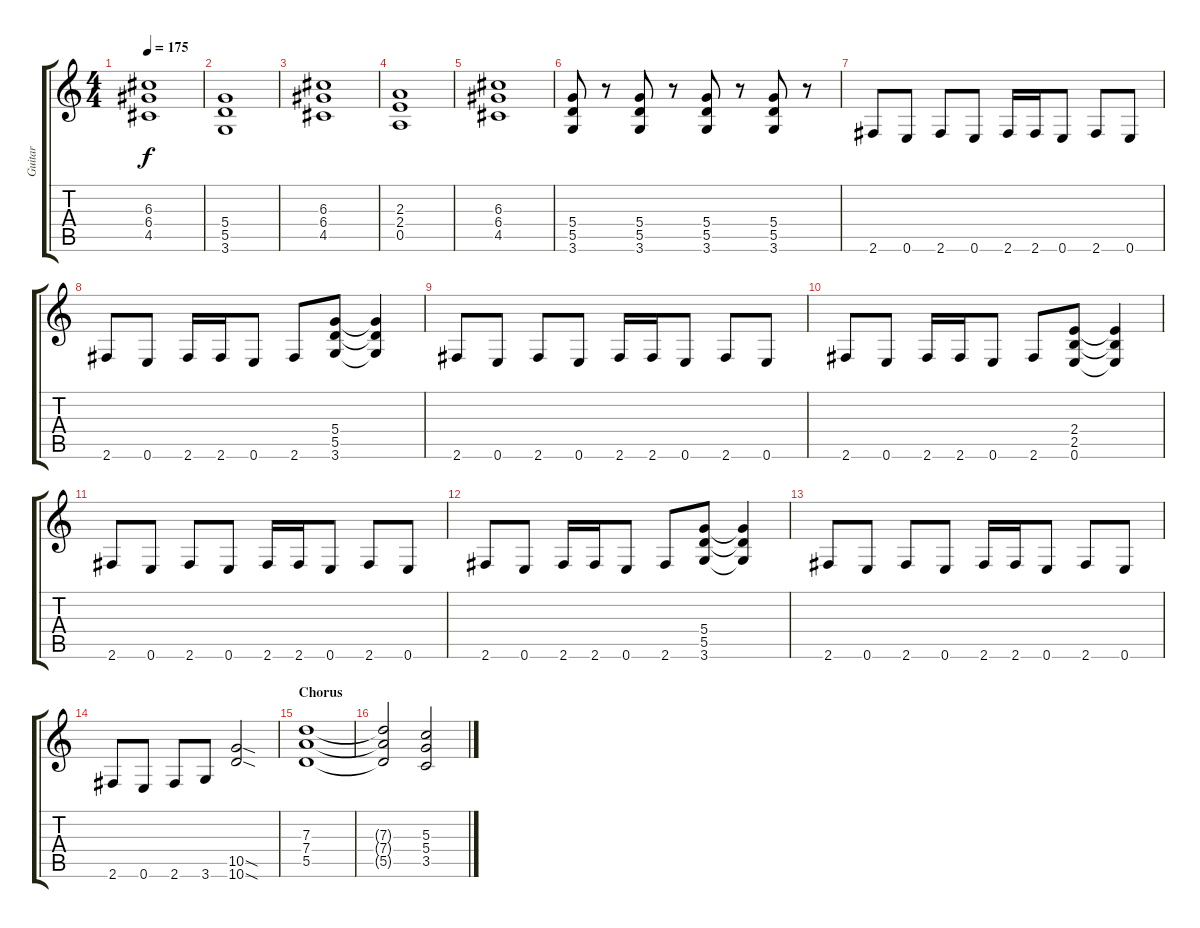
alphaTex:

\track ("Guitar" "Guitar") {instrument distortionguitar}
\staff {score tabs}
\tuning (E4 B3 G3 D3 A2 E2) {hide}
\ts (4 4)
\tempo 175
\clef g2
\ks c
(6.3 6.4 4.5).1{dy f} |
(5.4 5.5 3.6).1 |
(6.3 6.4 4.5).1 |
(2.3 2.4 0.5).1 |
(6.3 6.4 4.5).1 |
(5.4 5.5 3.6).8 r.8 (5.4 5.5 3.6).8 r.8 (5.4 5.5 3.6).8 r.8 (5.4 5.5 3.6).8 r.8 |
2.6.8 0.6.8 2.6.8 0.6.8 2.6.16 2.6.16 0.6.8 2.6.8 0.6.8 |
2.6.8 0.6.8 2.6.16 2.6.16 0.6.8 2.6.8 (5.4 5.5 3.6).8 (5.4{t} 5.5{t} 3.6{t}).4 |
2.6.8 0.6.8 2.6.8 0.6.8 2.6.16 2.6.16 0.6.8 2.6.8 0.6.8 |
2.6.8 0.6.8 2.6.16 2.6.16 0.6.8 2.6.8 (2.4 2.5 0.6).8 (2.4{t} 2.5{t} 0.6{t}).4 |
2.6.8 0.6.8 2.6.8 0.6.8 2.6.16 2.6.16 0.6.8 2.6.8 0.6.8 |
2.6.8 0.6.8 2.6.16 2.6.16 0.6.8 2.6.8 (5.4 5.5 3.6).8 (5.4{t} 5.5{t} 3.6{t}).4 |
2.6.8 0.6.8 2.6.8 0.6.8 2.6.16 2.6.16 0.6.8 2.6.8 0.6.8 |
2.6.8 0.6.8 2.6.8 3.6.8 (10.5{sod} 10.6{sod}).2 |
\section ("" "Chorus")
(7.3 7.4 5.5).1 |
(7.3{t} 7.4{t} 5.5{t}).2 (5.3 5.4 3.5).2
